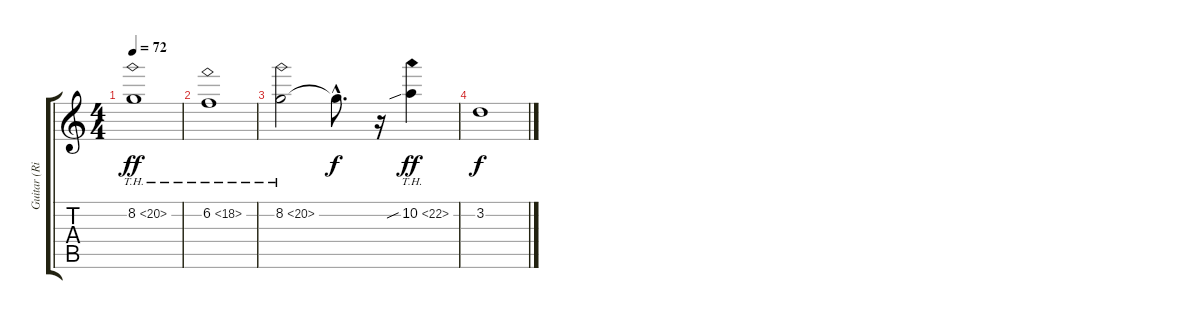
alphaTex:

\track ("Guitar (Right)" "Guitar (Ri") {instrument overdrivenguitar}
\staff {score tabs}
\tuning (E4 B3 G3 D3 A2 D2) {hide}
\ts (4 4)
\tempo 72
\clef g2
\ks c
8.2{th 12}.1{dy ff} |
6.2{th 12}.1 |
8.2{th 12}.2 8.2{hac t}.8{d dy f} r.16 10.2{th 12 sib}.4{dy ff} |
3.2.1{dy f}
